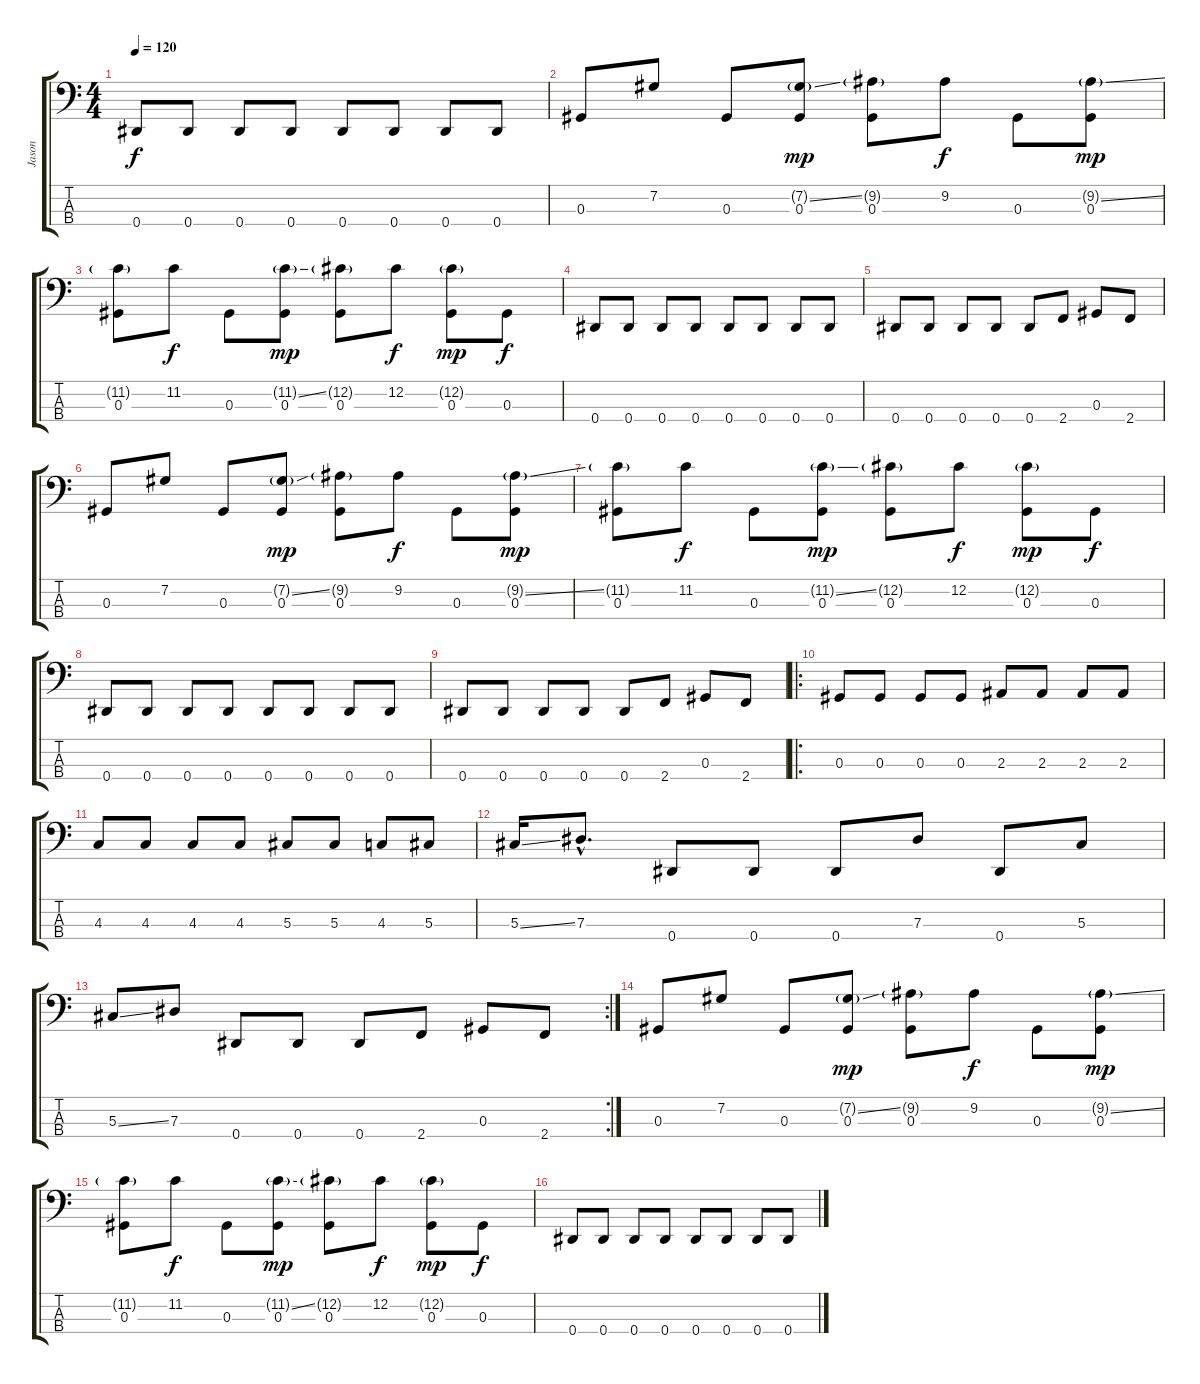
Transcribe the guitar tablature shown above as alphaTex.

\track ("Jason" "Jason") {instrument electricbasspick}
\staff {score tabs}
\tuning (Gb2 Db2 Ab1 Eb1) {hide}
\ts (4 4)
\tempo 120
\clef f4
\ks c
0.4.8{dy f} 0.4.8 0.4.8 0.4.8 0.4.8 0.4.8 0.4.8 0.4.8 |
0.3.8 7.2.8 0.3.8 (7.2{ss g} 0.3).8{dy mp} (9.2{g} 0.3).8 9.2.8{dy f} 0.3.8 (9.2{ss g} 0.3).8{dy mp} |
(11.2{g} 0.3).8 11.2.8{dy f} 0.3.8 (11.2{ss g} 0.3).8{dy mp} (12.2{g} 0.3).8 12.2.8{dy f} (12.2{g} 0.3).8{dy mp} 0.3.8{dy f} |
0.4.8 0.4.8 0.4.8 0.4.8 0.4.8 0.4.8 0.4.8 0.4.8 |
0.4.8 0.4.8 0.4.8 0.4.8 0.4.8 2.4.8 0.3.8 2.4.8 |
0.3.8 7.2.8 0.3.8 (7.2{ss g} 0.3).8{dy mp} (9.2{g} 0.3).8 9.2.8{dy f} 0.3.8 (9.2{ss g} 0.3).8{dy mp} |
(11.2{g} 0.3).8 11.2.8{dy f} 0.3.8 (11.2{ss g} 0.3).8{dy mp} (12.2{g} 0.3).8 12.2.8{dy f} (12.2{g} 0.3).8{dy mp} 0.3.8{dy f} |
0.4.8 0.4.8 0.4.8 0.4.8 0.4.8 0.4.8 0.4.8 0.4.8 |
0.4.8 0.4.8 0.4.8 0.4.8 0.4.8 2.4.8 0.3.8 2.4.8 |
\ro
0.3.8 0.3.8 0.3.8 0.3.8 2.3.8 2.3.8 2.3.8 2.3.8 |
4.3.8 4.3.8 4.3.8 4.3.8 5.3.8 5.3.8 4.3.8 5.3.8 |
5.3{ss}.16 7.3{hac}.8{d} 0.4.8 0.4.8 0.4.8 7.3.8 0.4.8 5.3.8 |
\rc 2
5.3{ss}.8 7.3.8 0.4.8 0.4.8 0.4.8 2.4.8 0.3.8 2.4.8 |
0.3.8 7.2.8 0.3.8 (7.2{ss g} 0.3).8{dy mp} (9.2{g} 0.3).8 9.2.8{dy f} 0.3.8 (9.2{ss g} 0.3).8{dy mp} |
(11.2{g} 0.3).8 11.2.8{dy f} 0.3.8 (11.2{ss g} 0.3).8{dy mp} (12.2{g} 0.3).8 12.2.8{dy f} (12.2{g} 0.3).8{dy mp} 0.3.8{dy f} |
0.4.8 0.4.8 0.4.8 0.4.8 0.4.8 0.4.8 0.4.8 0.4.8
